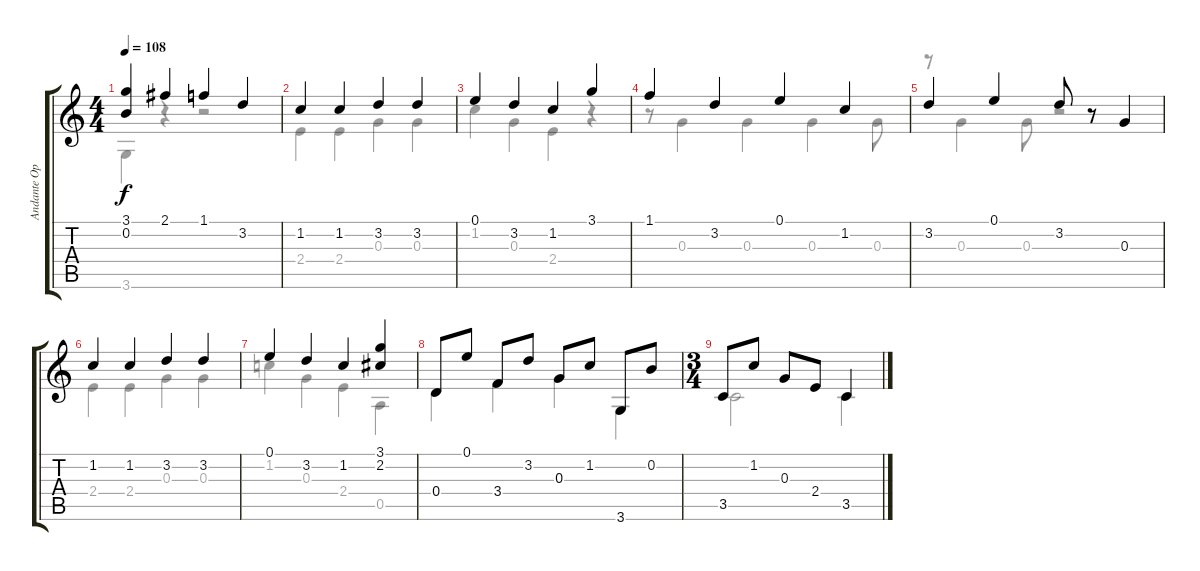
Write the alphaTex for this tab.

\track ("Andante Opus 246 - Fernando Carulli" "Andante Op") {instrument acousticguitarnylon}
\staff {score tabs}
\tuning (E4 B3 G3 D3 A2 E2) {hide}
\voice
\ts (4 4)
\tempo 108
\clef g2
\ks c
(3.1 0.2).4{dy f} 2.1.4 1.1.4 3.2.4 |
1.2.4 1.2.4 3.2.4 3.2.4 |
0.1.4 3.2.4 1.2.4 3.1.4 |
1.1.4 3.2.4 0.1.4 1.2.4 |
3.2.4 0.1.4 3.2.8 r.8 0.3.4 |
1.2.4 1.2.4 3.2.4 3.2.4 |
0.1.4 3.2.4 1.2.4 (3.1 2.2).4 |
0.4.8 0.1.8 3.4.8 3.2.8 0.3.8 1.2.8 3.6.8 0.2.8 |
\ts (3 4)
3.5.8 1.2.8 0.3.8 2.4.8 3.5.4
\voice
\clef g2
\ottava regular
\simile none
\ks c
3.6.4{dy f} r.4 r.2 |
2.4.4 2.4.4 0.3.4 0.3.4 |
1.2.4 0.3.4 2.4.4 r.4 |
r.8 0.3.4 0.3.4 0.3.4 0.3.8 |
r.8 0.3.4 0.3.8 r.2 |
2.4.4 2.4.4 0.3.4 0.3.4 |
1.2.4 0.3.4 2.4.4 0.5.4 |
0.4.4 3.4.4 0.3.4 3.6.4 |
3.5.2 3.5.4
